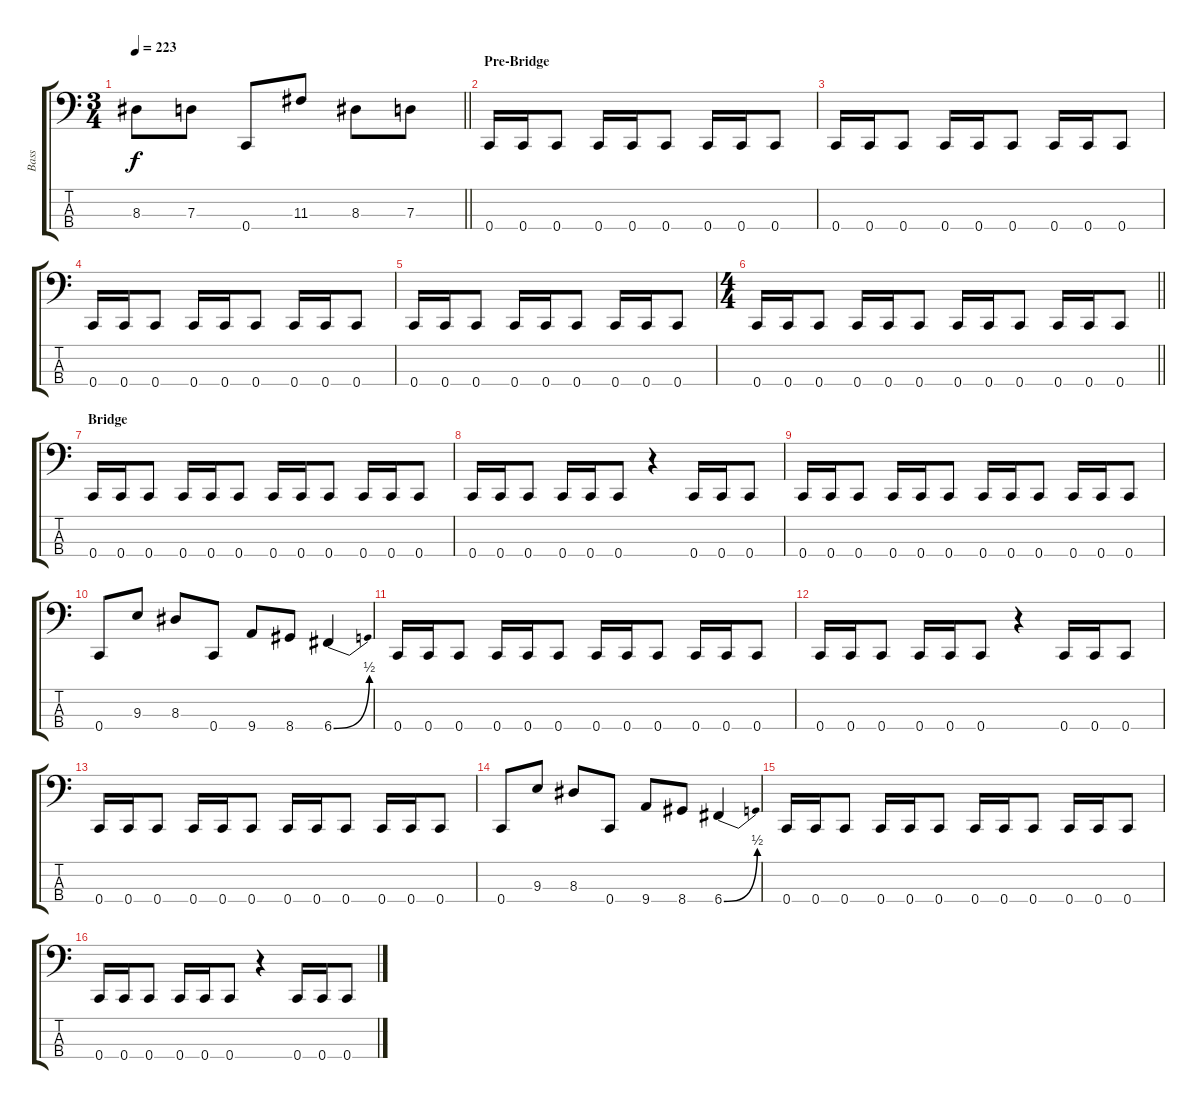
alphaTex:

\track ("Bass" "Bass") {instrument electricbasspick}
\staff {score tabs}
\tuning (F2 C2 G1 C1) {hide}
\ts (3 4)
\tempo 223
\clef f4
\barLineRight lightlight
\ks c
8.3.8{dy f} 7.3.8 0.4.8 11.3.8 8.3.8 7.3.8 |
\section ("" "Pre-Bridge")
0.4.16 0.4.16 0.4.8 0.4.16 0.4.16 0.4.8 0.4.16 0.4.16 0.4.8 |
0.4.16 0.4.16 0.4.8 0.4.16 0.4.16 0.4.8 0.4.16 0.4.16 0.4.8 |
0.4.16 0.4.16 0.4.8 0.4.16 0.4.16 0.4.8 0.4.16 0.4.16 0.4.8 |
0.4.16 0.4.16 0.4.8 0.4.16 0.4.16 0.4.8 0.4.16 0.4.16 0.4.8 |
\ts (4 4)
\barLineRight lightlight
0.4.16 0.4.16 0.4.8 0.4.16 0.4.16 0.4.8 0.4.16 0.4.16 0.4.8 0.4.16 0.4.16 0.4.8 |
\section ("" "Bridge")
0.4.16 0.4.16 0.4.8 0.4.16 0.4.16 0.4.8 0.4.16 0.4.16 0.4.8 0.4.16 0.4.16 0.4.8 |
0.4.16 0.4.16 0.4.8 0.4.16 0.4.16 0.4.8 r.4 0.4.16 0.4.16 0.4.8 |
0.4.16 0.4.16 0.4.8 0.4.16 0.4.16 0.4.8 0.4.16 0.4.16 0.4.8 0.4.16 0.4.16 0.4.8 |
0.4.8 9.3.8 8.3.8 0.4.8 9.4.8 8.4.8 6.4{be (bend 0 0 60 2)}.4 |
0.4.16 0.4.16 0.4.8 0.4.16 0.4.16 0.4.8 0.4.16 0.4.16 0.4.8 0.4.16 0.4.16 0.4.8 |
0.4.16 0.4.16 0.4.8 0.4.16 0.4.16 0.4.8 r.4 0.4.16 0.4.16 0.4.8 |
0.4.16 0.4.16 0.4.8 0.4.16 0.4.16 0.4.8 0.4.16 0.4.16 0.4.8 0.4.16 0.4.16 0.4.8 |
0.4.8 9.3.8 8.3.8 0.4.8 9.4.8 8.4.8 6.4{be (bend 0 0 60 2)}.4 |
0.4.16 0.4.16 0.4.8 0.4.16 0.4.16 0.4.8 0.4.16 0.4.16 0.4.8 0.4.16 0.4.16 0.4.8 |
0.4.16 0.4.16 0.4.8 0.4.16 0.4.16 0.4.8 r.4 0.4.16 0.4.16 0.4.8
